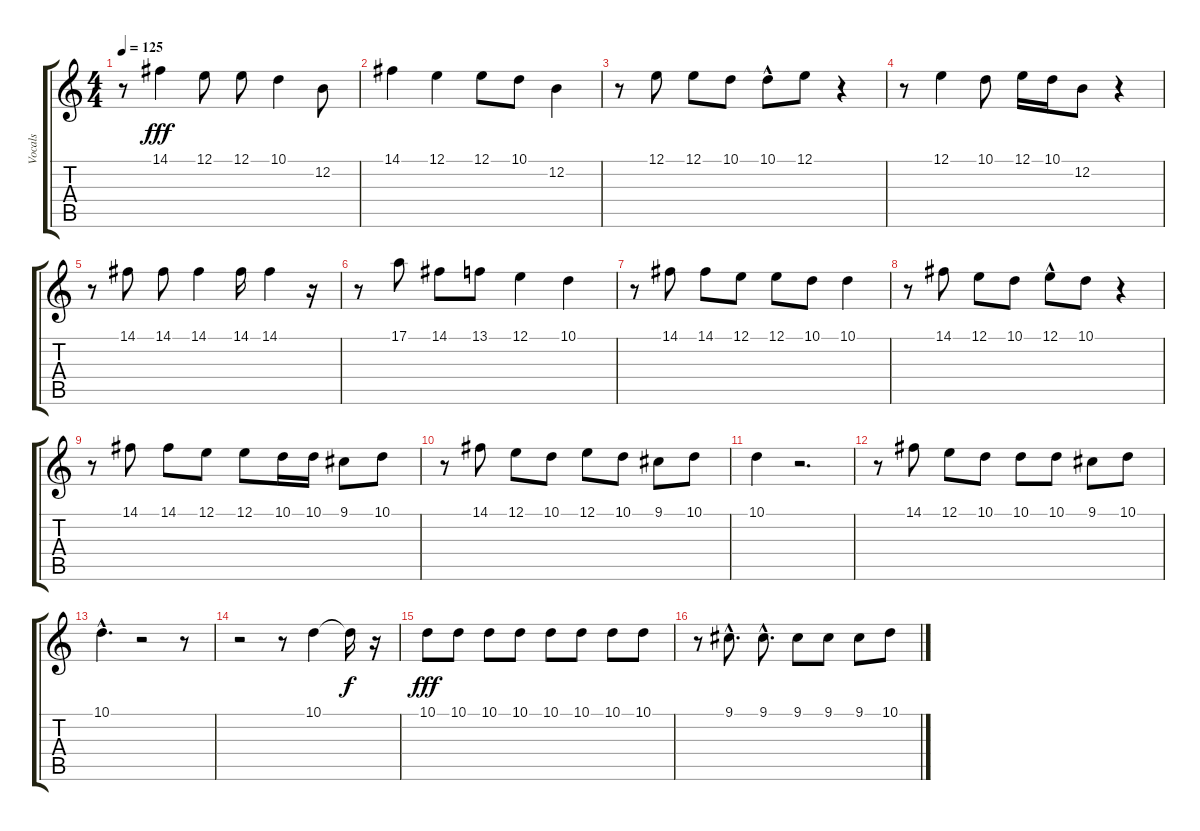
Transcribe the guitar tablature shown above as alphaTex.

\track ("Vocals" "Vocals") {instrument harmonica}
\staff {score tabs}
\tuning (E4 B3 G3 D3 A2 E2) {hide}
\ts (4 4)
\tempo 125
\clef g2
\ks c
r.8{dy fff} 14.1.4 12.1.8 12.1.8 10.1.4 12.2.8 |
14.1.4 12.1.4 12.1.8 10.1.8 12.2.4 |
r.8 12.1.8 12.1.8 10.1.8 10.1{hac}.8 12.1.8 r.4 |
r.8 12.1.4 10.1.8 12.1.16 10.1.16 12.2.8 r.4 |
r.8 14.1.8 14.1.8 14.1.4 14.1.16 14.1.4 r.16 |
r.8 17.1.8 14.1.8 13.1.8 12.1.4 10.1.4 |
r.8 14.1.8 14.1.8 12.1.8 12.1.8 10.1.8 10.1.4 |
r.8 14.1.8 12.1.8 10.1.8 12.1{hac}.8 10.1.8 r.4 |
r.8 14.1.8 14.1.8 12.1.8 12.1.8 10.1.16 10.1.16 9.1.8 10.1.8 |
r.8 14.1.8 12.1.8 10.1.8 12.1.8 10.1.8 9.1.8 10.1.8 |
10.1.4 r.2{d} |
r.8 14.1.8 12.1.8 10.1.8 10.1.8 10.1.8 9.1.8 10.1.8 |
10.1{hac}.4{d} r.2 r.8 |
r.2 r.8 10.1.4 10.1{t}.16{dy f} r.16 |
10.1.8{dy fff} 10.1.8 10.1.8 10.1.8 10.1.8 10.1.8 10.1.8 10.1.8 |
r.8 9.1{hac}.8{d} 9.1{hac}.8{d} 9.1.8 9.1.8 9.1.8 10.1.8
